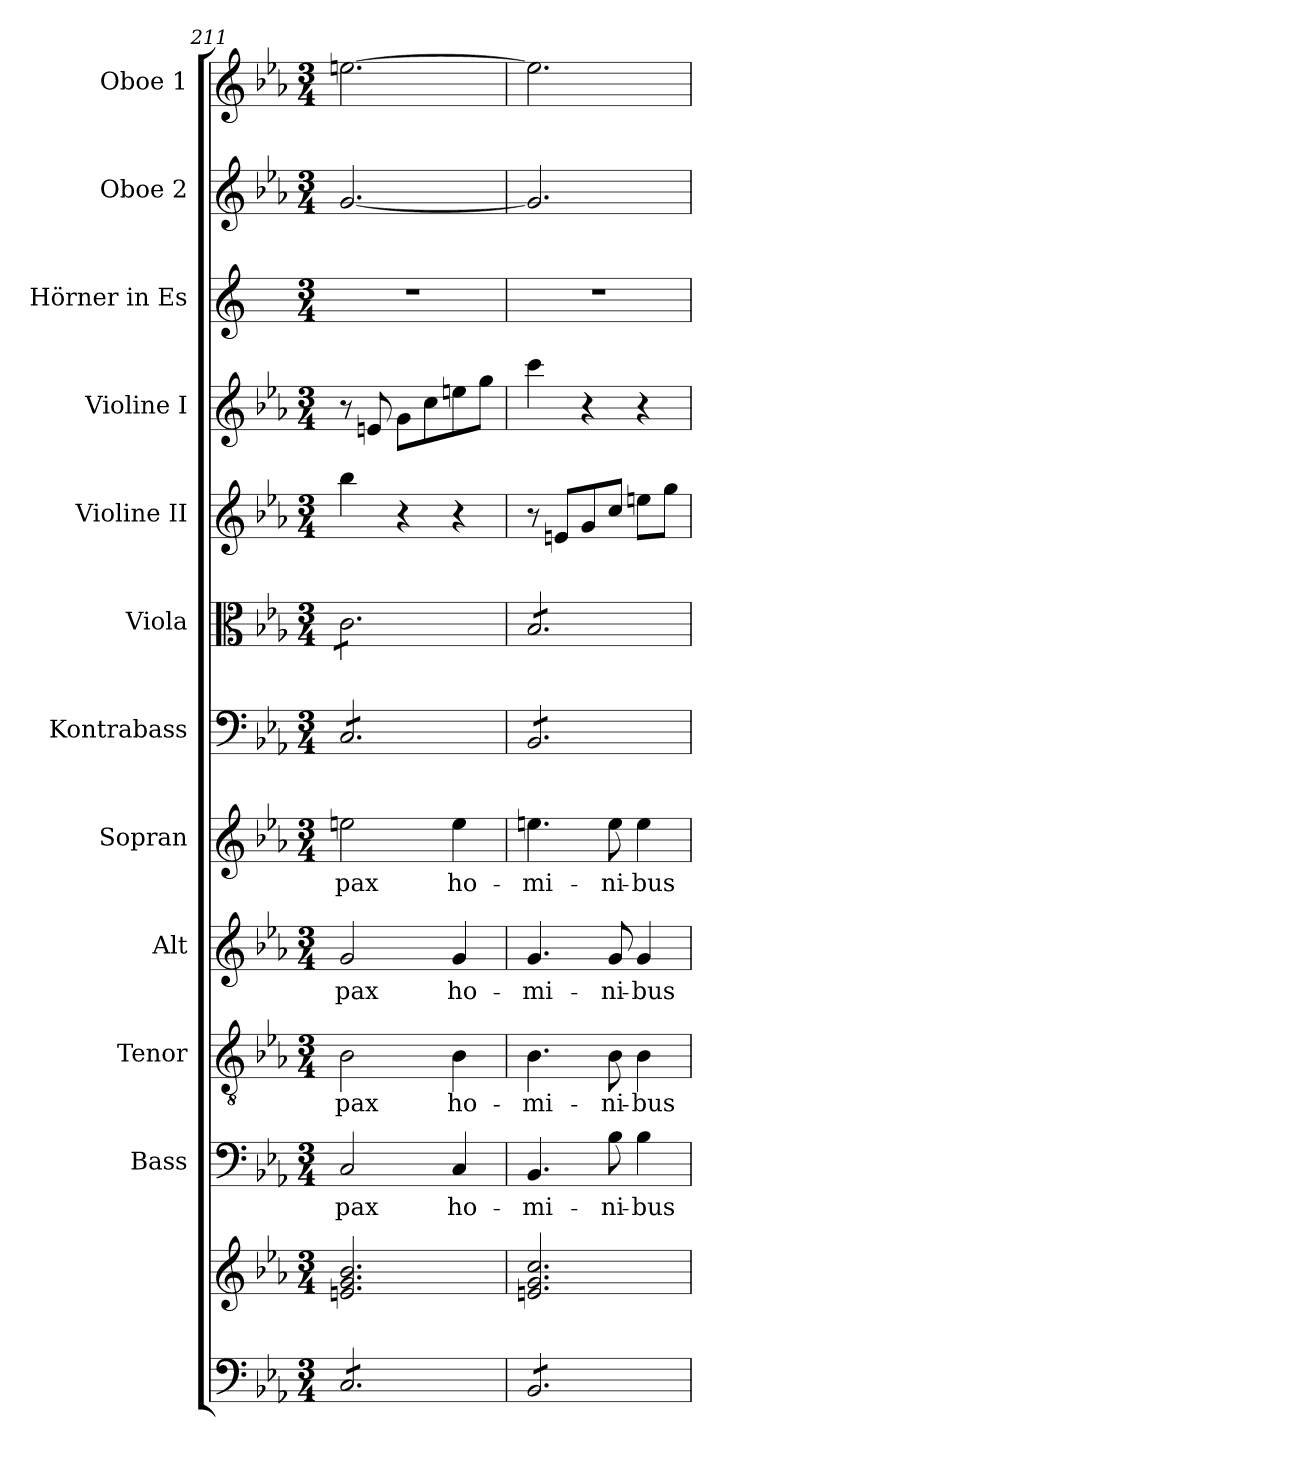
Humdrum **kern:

**kern	**kern	**kern	**text	**kern	**text	**kern	**text	**kern	**text	**kern	**kern	**kern	**kern	**kern	**kern	**kern
*part12	*part12	*part11	*part11	*part10	*part10	*part9	*part9	*part8	*part8	*part7	*part6	*part5	*part4	*part3	*part2	*part1
*staff13	*staff12	*staff11	*staff11	*staff10	*staff10	*staff9	*staff9	*staff8	*staff8	*staff7	*staff6	*staff5	*staff4	*staff3	*staff2	*staff1
*	*	*I"Bass	*	*I"Tenor	*	*I"Alt	*	*I"Sopran	*	*I"Kontrabass	*I"Viola	*I"Violine II	*I"Violine I	*I"Hörner in Es	*I"Oboe 2	*I"Oboe 1
*	*	*I'B.	*	*I'T.	*	*I'A.	*	*I'S.	*	*I'Kb.	*I'Vla.	*I'Vl. II	*I'Vl. I	*	*I'Ob. 2	*I'Ob. 1
!!LO:PB:g=z
*clefF4	*clefG2	*clefF4	*	*clefGv2	*	*clefG2	*	*clefG2	*	*clefF4	*clefC3	*clefG2	*clefG2	*clefG2	*clefG2	*clefG2
*	*	*	*	*	*	*	*	*	*	*ITrd7c12	*	*	*	*ITrd5c9	*	*
*k[b-e-a-]	*k[b-e-a-]	*k[b-e-a-]	*	*k[b-e-a-]	*	*k[b-e-a-]	*	*k[b-e-a-]	*	*k[b-e-a-]	*k[b-e-a-]	*k[b-e-a-]	*k[b-e-a-]	*k[b-e-a-]	*k[b-e-a-]	*k[b-e-a-]
*E-:	*E-:	*E-:	*	*E-:	*	*E-:	*	*E-:	*	*E-:	*E-:	*E-:	*E-:	*E-:	*E-:	*E-:
*M3/4	*M3/4	*M3/4	*	*M3/4	*	*M3/4	*	*M3/4	*	*M3/4	*M3/4	*M3/4	*M3/4	*M3/4	*M3/4	*M3/4
=211	=211	=211	=211	=211	=211	=211	=211	=211	=211	=211	=211	=211	=211	=211	=211	=211
!	!	!	!LO:LY:b	!	!LO:LY:b	!	!LO:LY:b	!	!LO:LY:b	!	!	!	!	!	!	!
*tremolo	*	*	*	*	*	*	*	*	*	*	*	*	*	*	*	*
*	*	*	*	*	*	*	*	*	*	*tremolo	*	*	*	*	*	*
*	*	*	*	*	*	*	*	*	*	*	*tremolo	*	*	*	*	*
8C/L	2.en/ 2.g/ 2.b-/	2C/	pax	2B-\	pax	2g/	pax	2een\	pax	8CC/L	8c\L	4bb-\	8r	2.r	[2.g/	[2.een\
8C/	.	.	.	.	.	.	.	.	.	8CC/	8c\	.	8en/	.	.	.
8C/	.	.	.	.	.	.	.	.	.	8CC/	8c\	4r	8g\L	.	.	.
8C/	.	.	.	.	.	.	.	.	.	8CC/	8c\	.	8cc\	.	.	.
!	!	!	!LO:LY:b	!	!LO:LY:b	!	!LO:LY:b	!	!LO:LY:b	!	!	!	!	!	!	!
8C/	.	4C/	ho-	4B-\	ho-	4g/	ho-	4ee\	ho-	8CC/	8c\	4r	8een\	.	.	.
8C/J	.	.	.	.	.	.	.	.	.	8CC/J	8c\J	.	8gg\J	.	.	.
=212	=212	=212	=212	=212	=212	=212	=212	=212	=212	=212	=212	=212	=212	=212	=212	=212
!	!	!	!LO:LY:b	!	!LO:LY:b	!	!LO:LY:b	!	!LO:LY:b	!	!	!	!	!	!	!
8BB-/L	2.en/ 2.g/ 2.cc/	4.BB-/	-mi-	4.B-\	-mi-	4.g/	-mi-	4.een\	-mi-	8BBB-/L	8B-/L	8r	4ccc\	2.r	2.g/]	2.ee\]
8BB-/	.	.	.	.	.	.	.	.	.	8BBB-/	8B-/	8en/L	.	.	.	.
8BB-/	.	.	.	.	.	.	.	.	.	8BBB-/	8B-/	8g/	4r	.	.	.
!	!	!	!LO:LY:b	!	!LO:LY:b	!	!LO:LY:b	!	!LO:LY:b	!	!	!	!	!	!	!
8BB-/	.	8B-\	-ni-	8B-\	-ni-	8g/	-ni-	8ee\	-ni-	8BBB-/	8B-/	8cc/J	.	.	.	.
!	!	!	!LO:LY:b	!	!LO:LY:b	!	!LO:LY:b	!	!LO:LY:b	!	!	!	!	!	!	!
8BB-/	.	4B-\	-bus	4B-\	-bus	4g/	-bus	4ee\	-bus	8BBB-/	8B-/	8een\L	4r	.	.	.
8BB-/J	.	.	.	.	.	.	.	.	.	8BBB-/J	8B-/J	8gg\J	.	.	.	.
*	*	*	*	*	*	*	*	*	*	*	*Xtremolo	*	*	*	*	*
*	*	*	*	*	*	*	*	*	*	*Xtremolo	*	*	*	*	*	*
*Xtremolo	*	*	*	*	*	*	*	*	*	*	*	*	*	*	*	*
=	=	=	=	=	=	=	=	=	=	=	=	=	=	=	=	=
*-	*-	*-	*-	*-	*-	*-	*-	*-	*-	*-	*-	*-	*-	*-	*-	*-
